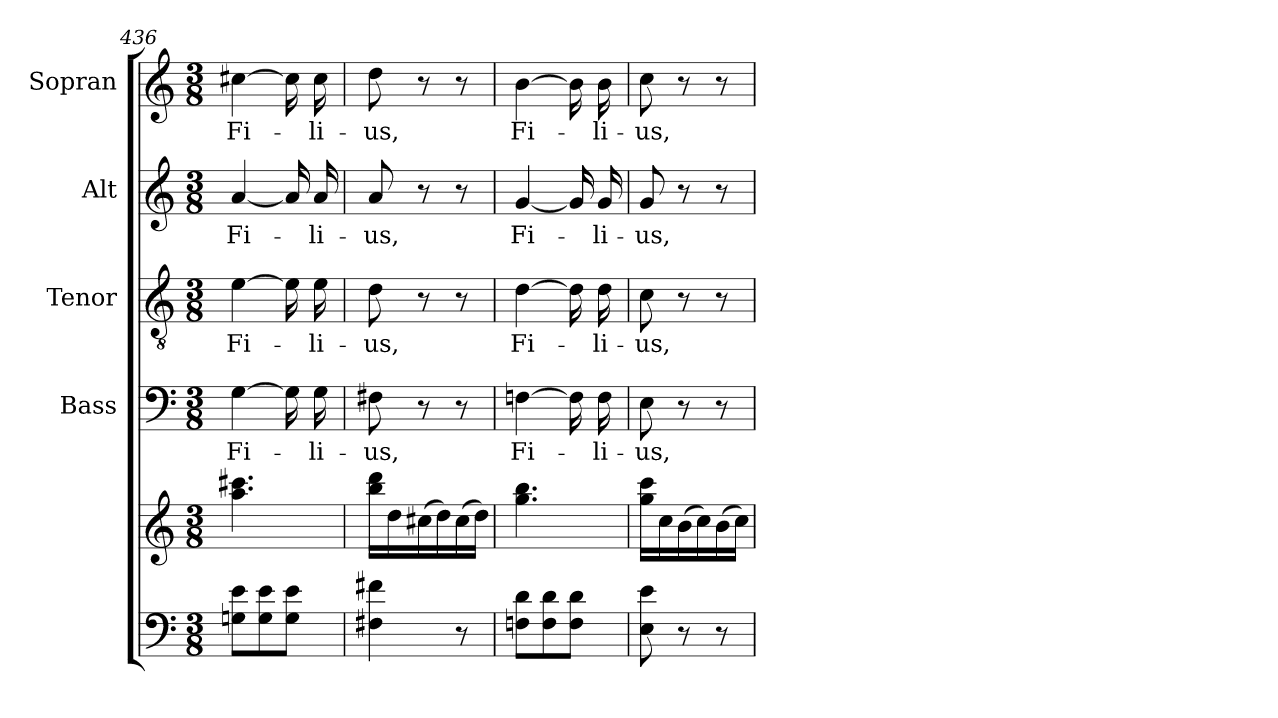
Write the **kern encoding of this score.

**kern	**kern	**kern	**text	**kern	**text	**kern	**text	**kern	**text
*part5	*part5	*part4	*part4	*part3	*part3	*part2	*part2	*part1	*part1
*staff6	*staff5	*staff4	*staff4	*staff3	*staff3	*staff2	*staff2	*staff1	*staff1
*	*	*I"Bass	*	*I"Tenor	*	*I"Alt	*	*I"Sopran	*
*	*	*I'B.	*	*I'T.	*	*I'A.	*	*I'S.	*
*clefF4	*clefG2	*clefF4	*	*clefGv2	*	*clefG2	*	*clefG2	*
*k[]	*k[]	*k[]	*	*k[]	*	*k[]	*	*k[]	*
*C:	*C:	*C:	*	*C:	*	*C:	*	*C:	*
*M3/8	*M3/8	*M3/8	*	*M3/8	*	*M3/8	*	*M3/8	*
=436	=436	=436	=436	=436	=436	=436	=436	=436	=436
!	!	!	!LO:LY:b	!	!LO:LY:b	!	!LO:LY:b	!	!LO:LY:b
8Gn\ 8e\L	4.aa\ 4.ccc#X\	[4G\	Fi-	[4e\	Fi-	[4a/	Fi-	[4cc#X\	Fi-
8G\ 8e\	.	.	.	.	.	.	.	.	.
8G\ 8e\J	.	16G\]	.	16e\]	.	16a/]	.	16cc#\]	.
!	!	!	!LO:LY:b	!	!LO:LY:b	!	!LO:LY:b	!	!LO:LY:b
.	.	16G\	-li-	16e\	-li-	16a/	-li-	16cc#\	-li-
=437	=437	=437	=437	=437	=437	=437	=437	=437	=437
!	!	!	!LO:LY:b	!	!LO:LY:b	!	!LO:LY:b	!	!LO:LY:b
4F#X\ 4f#X\	16bb\ 16ddd\LL	8F#X\	-us,	8d\	-us,	8a/	-us,	8dd\	-us,
.	16dd\	.	.	.	.	.	.	.	.
.	(>16cc#X\	8r	.	8r	.	8r	.	8r	.
.	16dd\)	.	.	.	.	.	.	.	.
8r	(>16cc#\	8r	.	8r	.	8r	.	8r	.
.	16dd\JJ)	.	.	.	.	.	.	.	.
=438	=438	=438	=438	=438	=438	=438	=438	=438	=438
!	!	!	!LO:LY:b	!	!LO:LY:b	!	!LO:LY:b	!	!LO:LY:b
8Fn\ 8d\L	4.gg\ 4.bb\	[4Fn\	Fi-	[4d\	Fi-	[4g/	Fi-	[4b\	Fi-
8F\ 8d\	.	.	.	.	.	.	.	.	.
8F\ 8d\J	.	16F\]	.	16d\]	.	16g/]	.	16b\]	.
!	!	!	!LO:LY:b	!	!LO:LY:b	!	!LO:LY:b	!	!LO:LY:b
.	.	16F\	-li-	16d\	-li-	16g/	-li-	16b\	-li-
=439	=439	=439	=439	=439	=439	=439	=439	=439	=439
!	!	!	!LO:LY:b	!	!LO:LY:b	!	!LO:LY:b	!	!LO:LY:b
8E\ 8e\	16gg\ 16ccc\LL	8E\	-us,	8c\	-us,	8g/	-us,	8cc\	-us,
.	16cc\	.	.	.	.	.	.	.	.
8r	(>16b\	8r	.	8r	.	8r	.	8r	.
.	16cc\)	.	.	.	.	.	.	.	.
8r	(>16b\	8r	.	8r	.	8r	.	8r	.
.	16cc\JJ)	.	.	.	.	.	.	.	.
=	=	=	=	=	=	=	=	=	=
*-	*-	*-	*-	*-	*-	*-	*-	*-	*-
